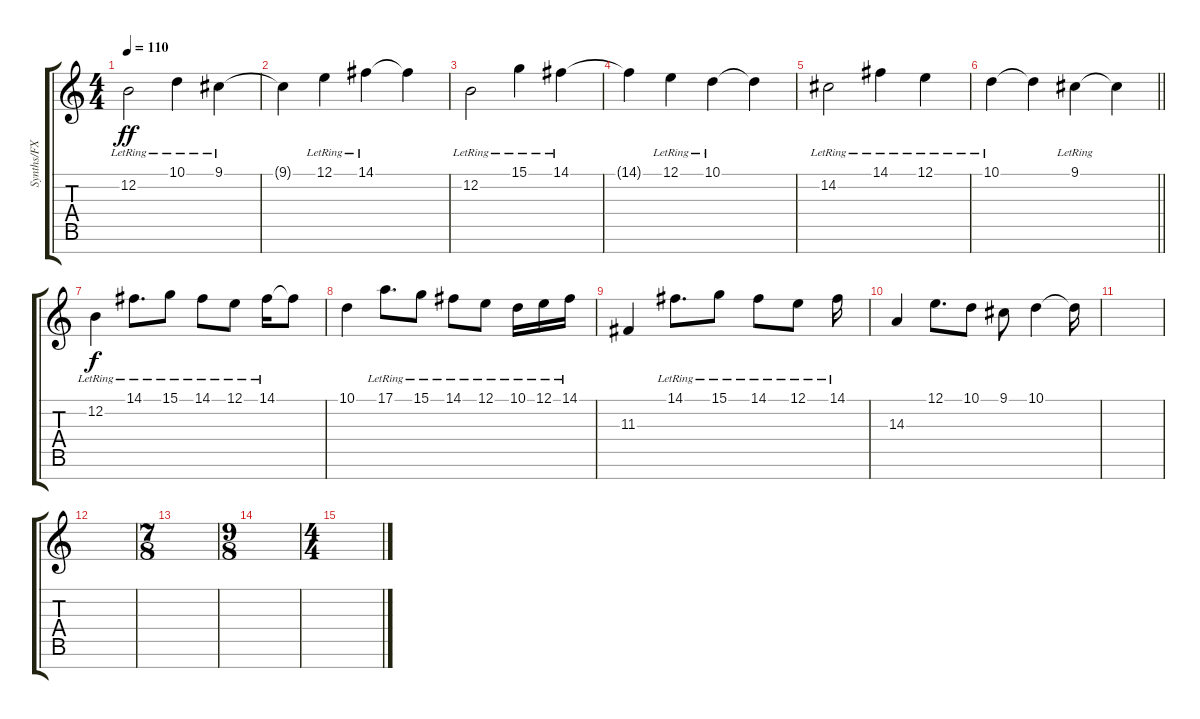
\track ("Synths/FX" "Synths/FX") {instrument acousticgrandpiano}
\staff {score tabs}
\tuning (E4 B3 G3 D3 A2 E2 B1) {hide}
\ts (4 4)
\tempo 110
\clef g2
\ks c
12.2{lr}.2{dy ff} 10.1{lr}.4 9.1{lr}.4 |
9.1{t}.4 12.1{lr}.4 14.1{lr}.4 14.1{t}.4 |
12.2{lr}.2{instrument acousticgrandpiano} 15.1{lr}.4 14.1{lr}.4 |
14.1{t}.4 12.1{lr}.4 10.1{lr}.4 10.1{t}.4 |
14.2{lr}.2 14.1{lr}.4 12.1{lr}.4 |
\barLineRight lightlight
10.1{lr}.4 10.1{t}.4 9.1{lr}.4 9.1{t}.4 |
12.2{lr}.4{dy f} 14.1{lr}.8{d} 15.1{lr}.8 14.1{lr}.8 12.1{lr}.8 14.1{lr}.16 14.1{t}.8 |
10.1.4 17.1{lr}.8{d} 15.1{lr}.8 14.1{lr}.8 12.1{lr}.8 10.1{lr}.16 12.1{lr}.16 14.1{lr}.16 |
11.3.4 14.1{lr}.8{d} 15.1{lr}.8 14.1{lr}.8 12.1{lr}.8 14.1{lr}.16 |
14.3.4 12.1.8{d} 10.1.8 9.1.8 10.1.4 10.1{t}.16 |
|
|
\ts (7 8)
|
\ts (9 8)
|
\ts (4 4)
